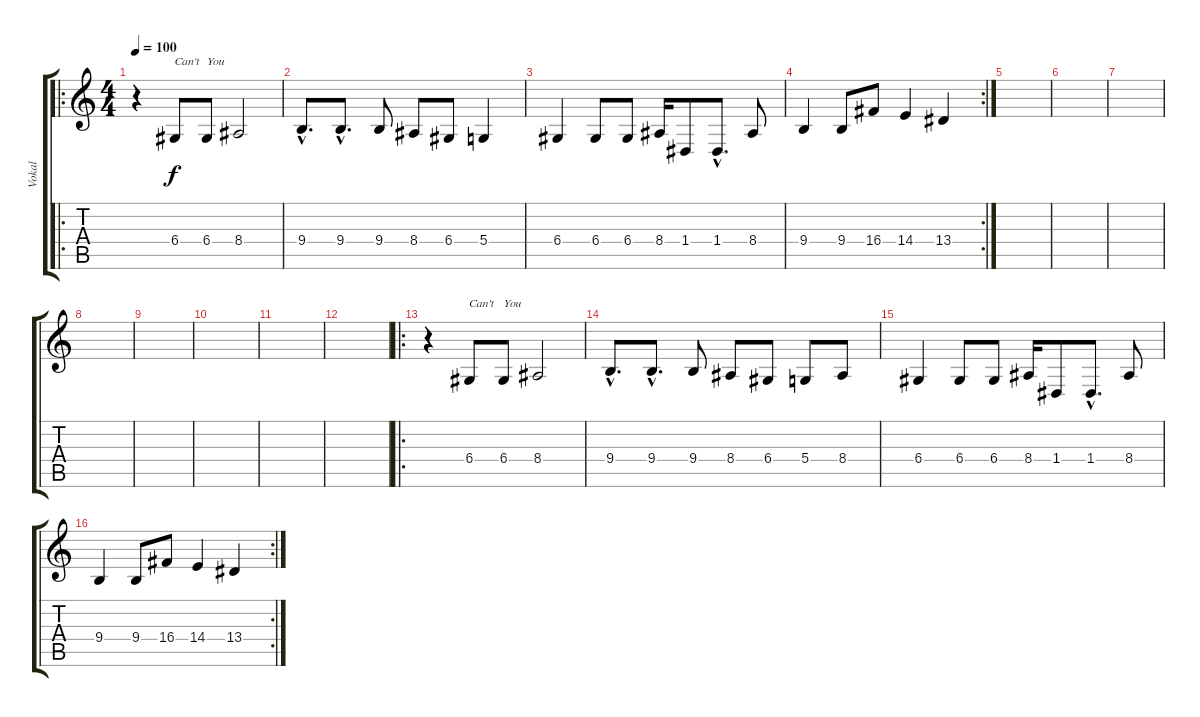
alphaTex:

\track ("Vokal" "Vokal") {instrument sopranosax}
\staff {score tabs}
\tuning (E4 B3 G3 D3 A2 E2) {hide}
\ro
\ts (4 4)
\tempo 100
\clef g2
\ks c
r.4{dy f} 6.4.8{txt "Can't"} 6.4.8{txt "You"} 8.4.2 |
9.4{hac}.8{d} 9.4{hac}.8{d} 9.4.8 8.4.8 6.4.8 5.4.4 |
6.4.4 6.4.8 6.4.8 8.4.16 1.4.8 1.4{hac}.8{d} 8.4.8 |
\rc 2
9.4.4 9.4.8 16.4.8 14.4.4 13.4.4 |
|
|
|
|
|
|
|
|
\ro
r.4 6.4.8{txt "Can't"} 6.4.8{txt "You"} 8.4.2 |
9.4{hac}.8{d} 9.4{hac}.8{d} 9.4.8 8.4.8 6.4.8 5.4.8 8.4.8 |
6.4.4 6.4.8 6.4.8 8.4.16 1.4.8 1.4{hac}.8{d} 8.4.8 |
\rc 2
9.4.4 9.4.8 16.4.8 14.4.4 13.4.4
